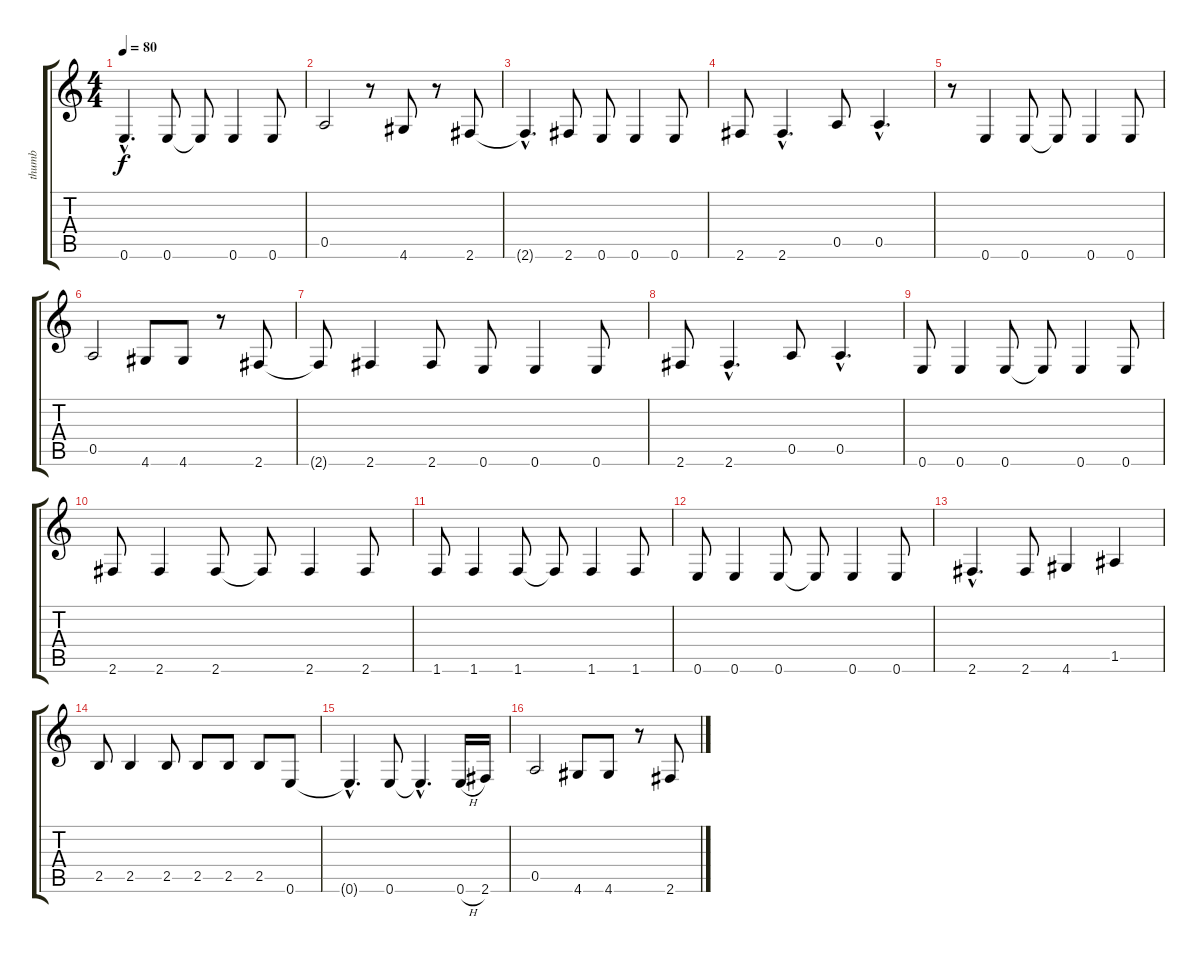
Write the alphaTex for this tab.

\track ("thumb" "thumb") {instrument acousticguitarnylon}
\staff {score tabs}
\tuning (E4 B3 G3 D3 A2 E2) {hide}
\ts (4 4)
\tempo 80
\clef g2
\ks c
0.6{hac t}.4{d dy f} 0.6.8 0.6{t}.8 0.6.4 0.6.8 |
0.5.2 r.8 4.6.8 r.8 2.6.8 |
2.6{hac t}.4{d} 2.6.8 0.6.8 0.6.4 0.6.8 |
2.6.8 2.6{hac}.4{d} 0.5.8 0.5{hac}.4{d} |
r.8 0.6.4 0.6.8 0.6{t}.8 0.6.4 0.6.8 |
0.5.2 4.6.8 4.6.8 r.8 2.6.8 |
2.6{t}.8 2.6.4 2.6.8 0.6.8 0.6.4 0.6.8 |
2.6.8 2.6{hac}.4{d} 0.5.8 0.5{hac}.4{d} |
0.6.8 0.6.4 0.6.8 0.6{t}.8 0.6.4 0.6.8 |
2.6.8 2.6.4 2.6.8 2.6{t}.8 2.6.4 2.6.8 |
1.6.8 1.6.4 1.6.8 1.6{t}.8 1.6.4 1.6.8 |
0.6.8 0.6.4 0.6.8 0.6{t}.8 0.6.4 0.6.8 |
2.6{hac}.4{d} 2.6.8 4.6.4 1.5.4 |
2.5.8 2.5.4 2.5.8 2.5.8 2.5.8 2.5.8 0.6.8 |
0.6{hac t}.4{d} 0.6.8 0.6{hac t}.4{d} 0.6{h}.16 2.6.16 |
0.5.2 4.6.8 4.6.8 r.8 2.6.8
